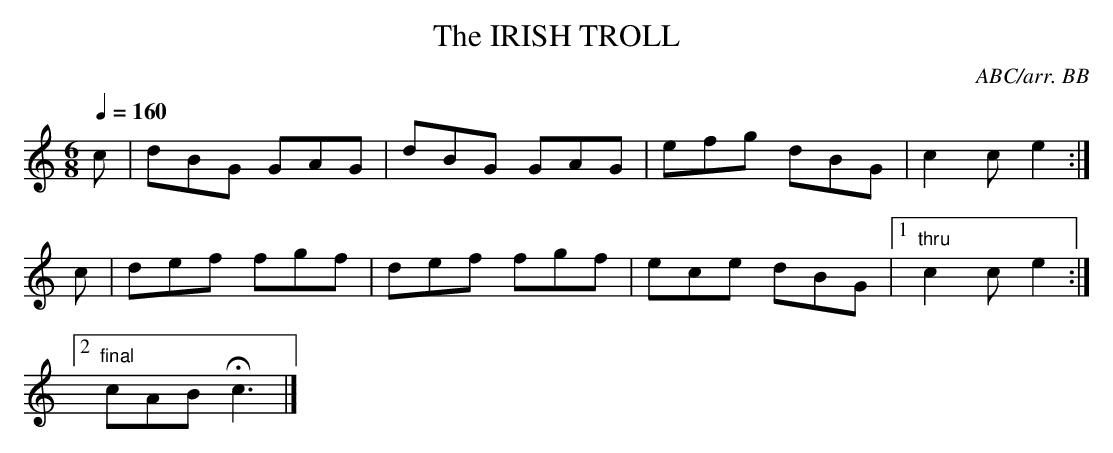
X:1
T:IRISH TROLL, The
C:ABC/arr. BB
Q:1/4=160
L:1/8
M:6/8
K:C
c|dBG GAG|dBG GAG|efg dBG|c2c e2:|
c|def fgf|def fgf|ece dBG|1 "thru"c2c e2 :|
[2 "final"cAB Hc3|]
